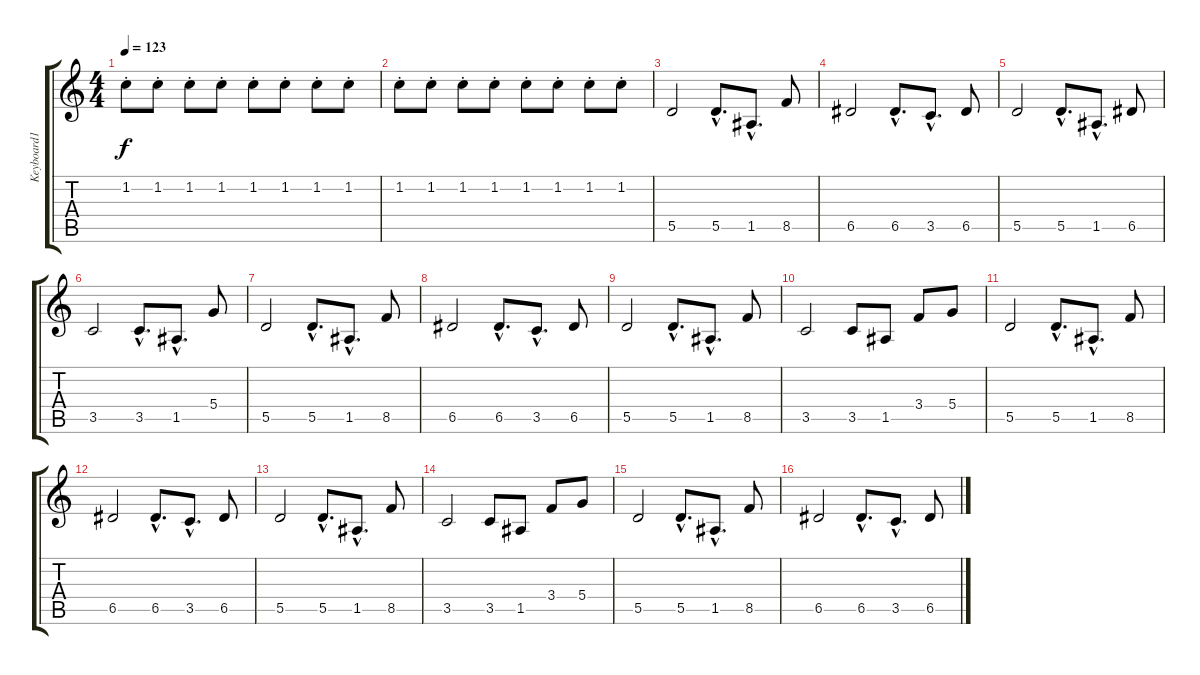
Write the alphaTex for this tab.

\track ("Keyboard1" "Keyboard1") {instrument lead1square}
\staff {score tabs}
\tuning (E5 B4 G4 D4 A3 E3) {hide}
\ts (4 4)
\tempo 123
\clef g2
\ks c
1.2{st}.8{dy f} 1.2{st}.8 1.2{st}.8 1.2{st}.8 1.2{st}.8 1.2{st}.8 1.2{st}.8 1.2{st}.8 |
1.2{st}.8 1.2{st}.8 1.2{st}.8 1.2{st}.8 1.2{st}.8 1.2{st}.8 1.2{st}.8 1.2{st}.8 |
5.5.2{instrument harpsichord} 5.5{hac}.8{d} 1.5{hac}.8{d} 8.5.8 |
6.5.2 6.5{hac}.8{d} 3.5{hac}.8{d} 6.5.8 |
5.5.2 5.5{hac}.8{d} 1.5{hac}.8{d} 6.5.8 |
3.5.2 3.5{hac}.8{d} 1.5{hac}.8{d} 5.4.8 |
5.5.2 5.5{hac}.8{d} 1.5{hac}.8{d} 8.5.8 |
6.5.2 6.5{hac}.8{d} 3.5{hac}.8{d} 6.5.8 |
5.5.2 5.5{hac}.8{d} 1.5{hac}.8{d} 8.5.8 |
3.5.2 3.5.8 1.5.8 3.4.8 5.4.8 |
5.5.2 5.5{hac}.8{d} 1.5{hac}.8{d} 8.5.8 |
6.5.2 6.5{hac}.8{d} 3.5{hac}.8{d} 6.5.8 |
5.5.2 5.5{hac}.8{d} 1.5{hac}.8{d} 8.5.8 |
3.5.2 3.5.8 1.5.8 3.4.8 5.4.8 |
5.5.2 5.5{hac}.8{d} 1.5{hac}.8{d} 8.5.8 |
6.5.2 6.5{hac}.8{d} 3.5{hac}.8{d} 6.5.8
